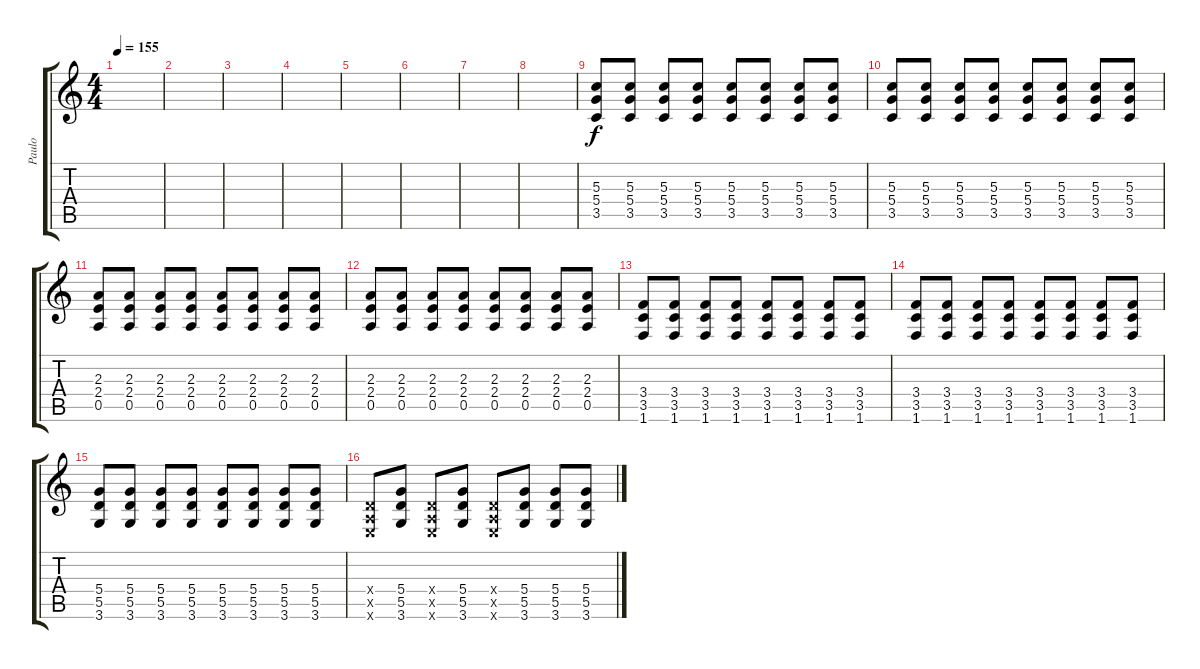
\track ("Paulo" "Paulo") {instrument distortionguitar}
\staff {score tabs}
\tuning (E4 B3 G3 D3 A2 E2) {hide}
\ts (4 4)
\tempo 155
\clef g2
\ks c
|
|
|
|
|
|
|
|
(5.3 5.4 3.5).8 (5.3 5.4 3.5).8 (5.3 5.4 3.5).8 (5.3 5.4 3.5).8 (5.3 5.4 3.5).8 (5.3 5.4 3.5).8 (5.3 5.4 3.5).8 (5.3 5.4 3.5).8 |
(5.3 5.4 3.5).8 (5.3 5.4 3.5).8 (5.3 5.4 3.5).8 (5.3 5.4 3.5).8 (5.3 5.4 3.5).8 (5.3 5.4 3.5).8 (5.3 5.4 3.5).8 (5.3 5.4 3.5).8 |
(2.3 2.4 0.5).8 (2.3 2.4 0.5).8 (2.3 2.4 0.5).8 (2.3 2.4 0.5).8 (2.3 2.4 0.5).8 (2.3 2.4 0.5).8 (2.3 2.4 0.5).8 (2.3 2.4 0.5).8 |
(2.3 2.4 0.5).8 (2.3 2.4 0.5).8 (2.3 2.4 0.5).8 (2.3 2.4 0.5).8 (2.3 2.4 0.5).8 (2.3 2.4 0.5).8 (2.3 2.4 0.5).8 (2.3 2.4 0.5).8 |
(3.4 3.5 1.6).8 (3.4 3.5 1.6).8 (3.4 3.5 1.6).8 (3.4 3.5 1.6).8 (3.4 3.5 1.6).8 (3.4 3.5 1.6).8 (3.4 3.5 1.6).8 (3.4 3.5 1.6).8 |
(3.4 3.5 1.6).8 (3.4 3.5 1.6).8 (3.4 3.5 1.6).8 (3.4 3.5 1.6).8 (3.4 3.5 1.6).8 (3.4 3.5 1.6).8 (3.4 3.5 1.6).8 (3.4 3.5 1.6).8 |
(5.4 5.5 3.6).8 (5.4 5.5 3.6).8 (5.4 5.5 3.6).8 (5.4 5.5 3.6).8 (5.4 5.5 3.6).8 (5.4 5.5 3.6).8 (5.4 5.5 3.6).8 (5.4 5.5 3.6).8 |
(0.4{x} 0.5{x} 0.6{x}).8 (5.4 5.5 3.6).8 (0.4{x} 0.5{x} 0.6{x}).8 (5.4 5.5 3.6).8 (0.4{x} 0.5{x} 0.6{x}).8 (5.4 5.5 3.6).8 (5.4 5.5 3.6).8 (5.4 5.5 3.6).8
